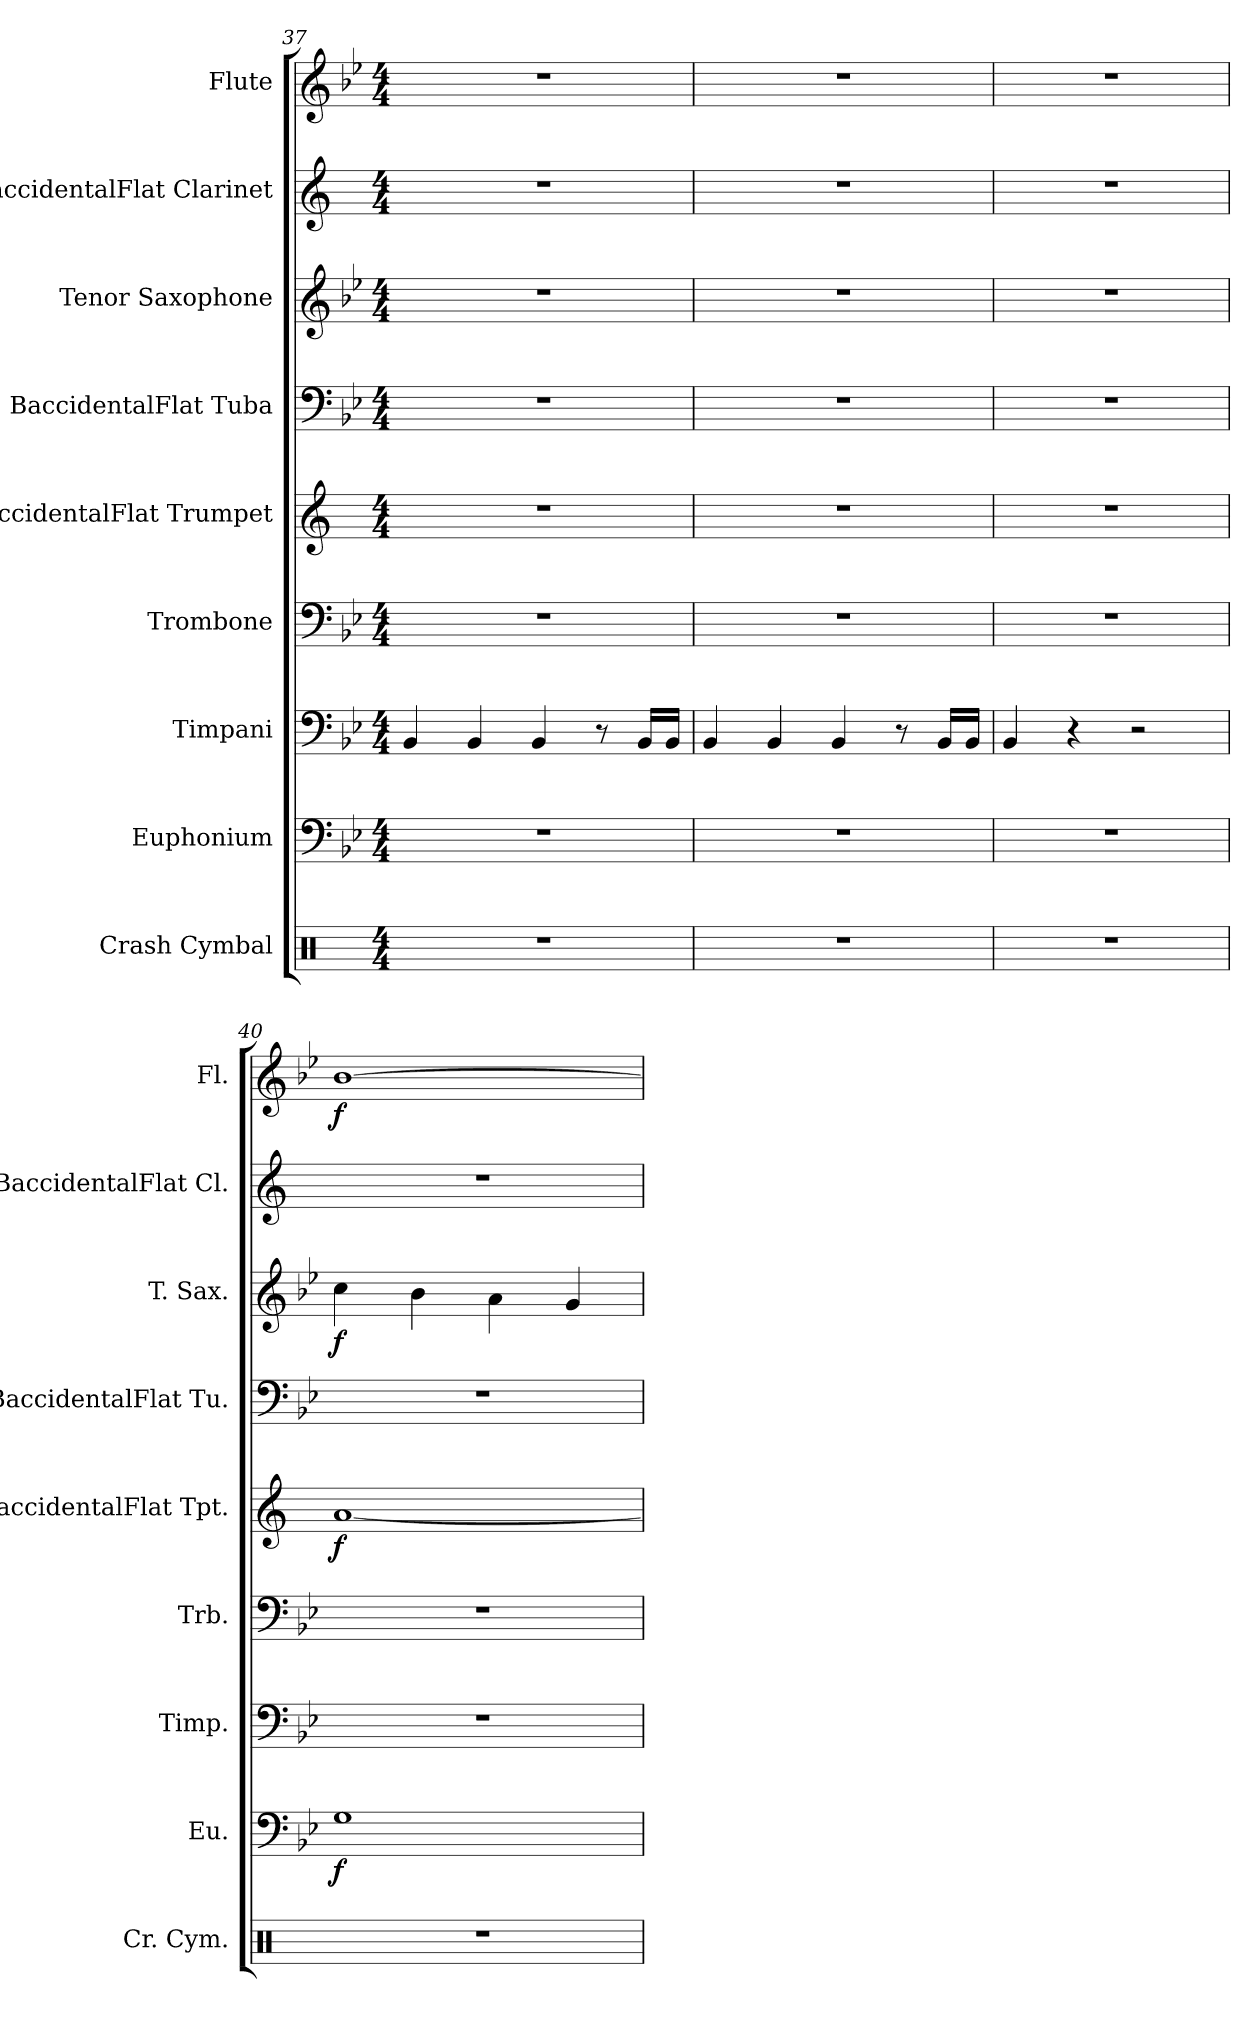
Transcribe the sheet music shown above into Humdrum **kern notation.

**kern	**kern	**dynam	**kern	**kern	**kern	**dynam	**kern	**kern	**dynam	**kern	**kern	**dynam
*part9	*part8	*part8	*part7	*part6	*part5	*part5	*part4	*part3	*part3	*part2	*part1	*part1
*staff9	*staff8	*staff8	*staff7	*staff6	*staff5	*staff5	*staff4	*staff3	*staff3	*staff2	*staff1	*staff1
*I"Crash Cymbal	*I"Euphonium	*	*I"Timpani	*I"Trombone	*I"BaccidentalFlat Trumpet	*	*I"BaccidentalFlat Tuba	*I"Tenor Saxophone	*	*I"BaccidentalFlat Clarinet	*I"Flute	*
*I'Cr. Cym.	*I'Eu.	*	*I'Timp.	*I'Trb.	*I'BaccidentalFlat Tpt.	*	*I'BaccidentalFlat Tu.	*I'T. Sax.	*	*I'BaccidentalFlat Cl.	*I'Fl.	*
*clefX	*clefF4	*	*clefF4	*clefF4	*clefG2	*	*clefF4	*clefG2	*	*clefG2	*clefG2	*
*	*	*	*	*	*ITrd1c2	*	*	*ITrd8c14	*	*ITrd1c2	*	*
*k[]	*k[b-e-]	*	*k[b-e-]	*k[b-e-]	*k[b-e-]	*	*k[b-e-]	*k[b-e-]	*	*k[b-e-]	*k[b-e-]	*
*M4/4	*M4/4	*	*M4/4	*M4/4	*M4/4	*	*M4/4	*M4/4	*	*M4/4	*M4/4	*
=37	=37	=37	=37	=37	=37	=37	=37	=37	=37	=37	=37	=37
1r	1r	.	4BB-/	1r	1r	.	1r	1r	.	1r	1r	.
.	.	.	4BB-/	.	.	.	.	.	.	.	.	.
.	.	.	4BB-/	.	.	.	.	.	.	.	.	.
.	.	.	8r	.	.	.	.	.	.	.	.	.
.	.	.	16BB-/LL	.	.	.	.	.	.	.	.	.
.	.	.	16BB-/JJ	.	.	.	.	.	.	.	.	.
=38	=38	=38	=38	=38	=38	=38	=38	=38	=38	=38	=38	=38
1r	1r	.	4BB-/	1r	1r	.	1r	1r	.	1r	1r	.
.	.	.	4BB-/	.	.	.	.	.	.	.	.	.
.	.	.	4BB-/	.	.	.	.	.	.	.	.	.
.	.	.	8r	.	.	.	.	.	.	.	.	.
.	.	.	16BB-/LL	.	.	.	.	.	.	.	.	.
.	.	.	16BB-/JJ	.	.	.	.	.	.	.	.	.
=39	=39	=39	=39	=39	=39	=39	=39	=39	=39	=39	=39	=39
1r	1r	.	4BB-/	1r	1r	.	1r	1r	.	1r	1r	.
.	.	.	4r	.	.	.	.	.	.	.	.	.
.	.	.	2r	.	.	.	.	.	.	.	.	.
=40	=40	=40	=40	=40	=40	=40	=40	=40	=40	=40	=40	=40
!	!	!LO:DY:b	!	!	!	!LO:DY:b	!	!	!LO:DY:b	!	!	!LO:DY:b
1r	1G	f	1r	1r	[1g	f	1r	4c\	f	1r	[1b-	f
.	.	.	.	.	.	.	.	4B-\	.	.	.	.
.	.	.	.	.	.	.	.	4A\	.	.	.	.
.	.	.	.	.	.	.	.	4G/	.	.	.	.
=	=	=	=	=	=	=	=	=	=	=	=	=
*-	*-	*-	*-	*-	*-	*-	*-	*-	*-	*-	*-	*-
